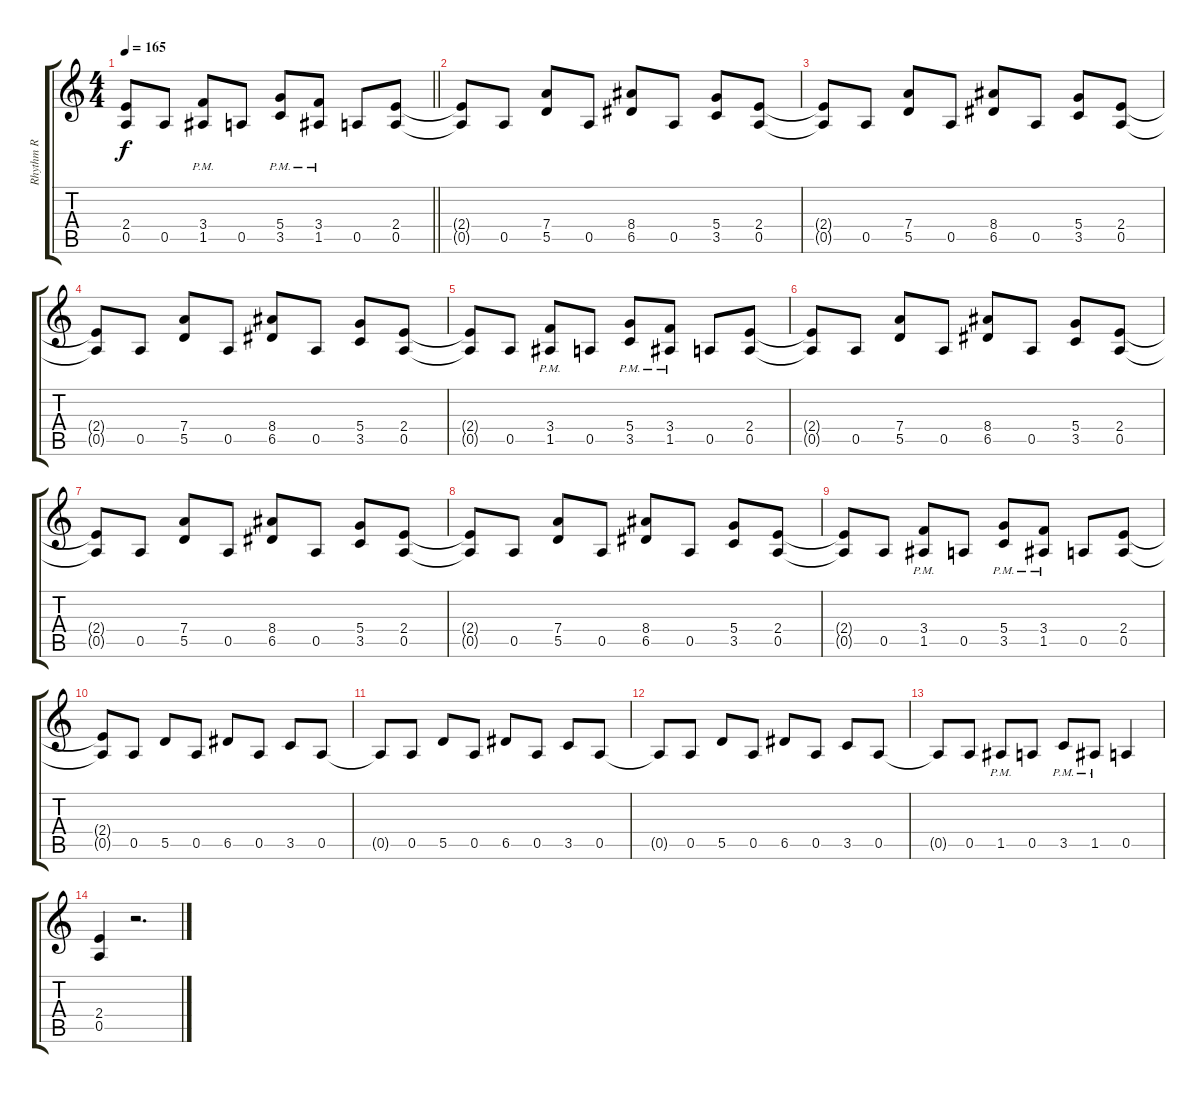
\track ("Rhythm R" "Rhythm R") {instrument distortionguitar}
\staff {score tabs}
\tuning (E4 B3 G3 D3 A2 E2) {hide}
\ts (4 4)
\tempo 165
\clef g2
\barLineRight lightlight
\ks c
(2.4{t} 0.5{t}).8{dy f} 0.5.8 (3.4{pm} 1.5{pm}).8 0.5.8 (5.4{pm} 3.5{pm}).8 (3.4{pm} 1.5{pm}).8 0.5.8 (2.4 0.5).8 |
(2.4{t} 0.5{t}).8 0.5.8 (7.4 5.5).8 0.5.8 (8.4 6.5).8 0.5.8 (5.4 3.5).8 (2.4 0.5).8 |
(2.4{t} 0.5{t}).8 0.5.8 (7.4 5.5).8 0.5.8 (8.4 6.5).8 0.5.8 (5.4 3.5).8 (2.4 0.5).8 |
(2.4{t} 0.5{t}).8 0.5.8 (7.4 5.5).8 0.5.8 (8.4 6.5).8 0.5.8 (5.4 3.5).8 (2.4 0.5).8 |
(2.4{t} 0.5{t}).8 0.5.8 (3.4{pm} 1.5{pm}).8 0.5.8 (5.4{pm} 3.5{pm}).8 (3.4{pm} 1.5{pm}).8 0.5.8 (2.4 0.5).8 |
(2.4{t} 0.5{t}).8 0.5.8 (7.4 5.5).8 0.5.8 (8.4 6.5).8 0.5.8 (5.4 3.5).8 (2.4 0.5).8 |
(2.4{t} 0.5{t}).8 0.5.8 (7.4 5.5).8 0.5.8 (8.4 6.5).8 0.5.8 (5.4 3.5).8 (2.4 0.5).8 |
(2.4{t} 0.5{t}).8 0.5.8 (7.4 5.5).8 0.5.8 (8.4 6.5).8 0.5.8 (5.4 3.5).8 (2.4 0.5).8 |
(2.4{t} 0.5{t}).8 0.5.8 (3.4{pm} 1.5{pm}).8 0.5.8 (5.4{pm} 3.5{pm}).8 (3.4{pm} 1.5{pm}).8 0.5.8 (2.4 0.5).8 |
(2.4{t} 0.5{t}).8 0.5.8 5.5.8 0.5.8 6.5.8 0.5.8 3.5.8 0.5.8 |
0.5{t}.8 0.5.8 5.5.8 0.5.8 6.5.8 0.5.8 3.5.8 0.5.8 |
0.5{t}.8 0.5.8 5.5.8 0.5.8 6.5.8 0.5.8 3.5.8 0.5.8 |
0.5{t}.8 0.5.8 1.5{pm}.8 0.5.8 3.5{pm}.8 1.5{pm}.8 0.5.4 |
(2.4 0.5).4 r.2{d}
